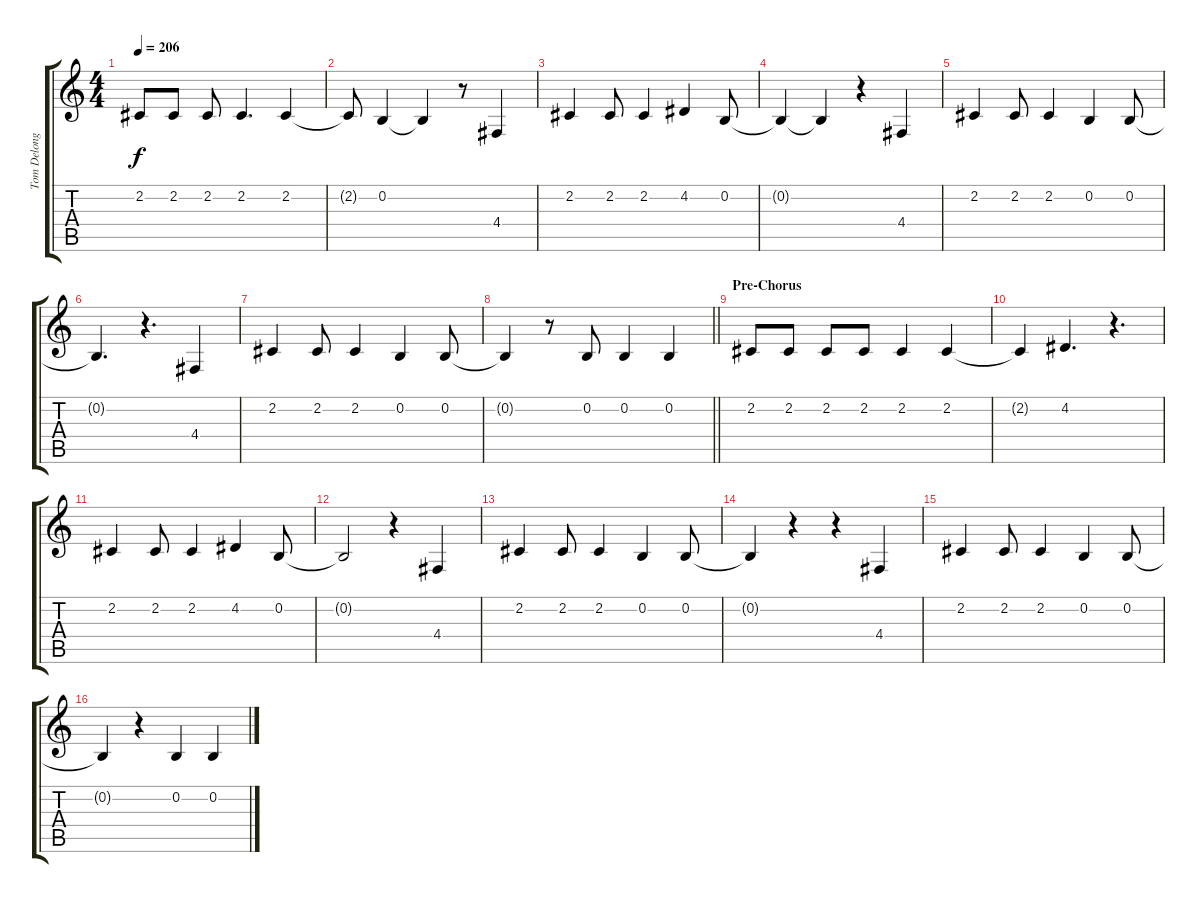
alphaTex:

\track ("Tom Delonge - Vocals" "Tom Delong") {instrument altosax}
\staff {score tabs}
\tuning (E4 B3 G3 D3 A2 E2) {hide}
\ts (4 4)
\tempo 206
\clef g2
\ks c
2.2.8{dy f} 2.2.8 2.2.8 2.2.4{d} 2.2.4 |
2.2{t}.8 0.2.4 0.2{t}.4 r.8 4.4.4 |
2.2.4 2.2.8 2.2.4 4.2.4 0.2.8 |
0.2{t}.4 0.2{t}.4 r.4 4.4.4 |
2.2.4 2.2.8 2.2.4 0.2.4 0.2.8 |
0.2{t}.4{d} r.4{d} 4.4.4 |
2.2.4 2.2.8 2.2.4 0.2.4 0.2.8 |
\barLineRight lightlight
0.2{t}.4 r.8 0.2.8 0.2.4 0.2.4 |
\section ("" "Pre-Chorus")
2.2.8 2.2.8 2.2.8 2.2.8 2.2.4 2.2.4 |
2.2{t}.4 4.2.4{d} r.4{d} |
2.2.4 2.2.8 2.2.4 4.2.4 0.2.8 |
0.2{t}.2 r.4 4.4.4 |
2.2.4 2.2.8 2.2.4 0.2.4 0.2.8 |
0.2{t}.4 r.4 r.4 4.4.4 |
2.2.4 2.2.8 2.2.4 0.2.4 0.2.8 |
0.2{t}.4 r.4 0.2.4 0.2.4
